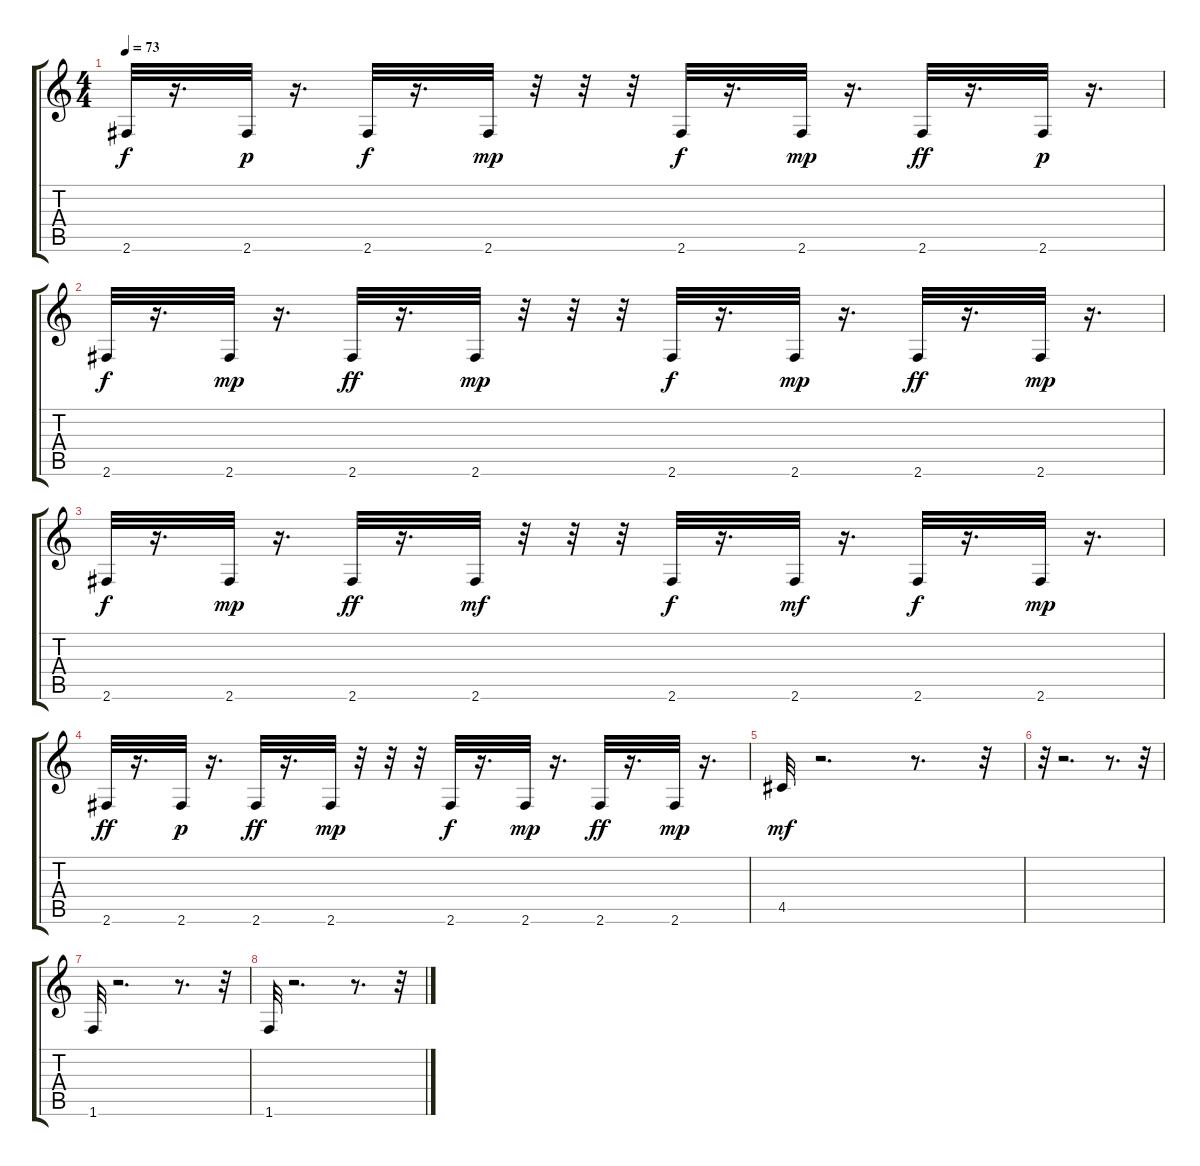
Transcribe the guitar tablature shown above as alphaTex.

\track "" {instrument acousticguitarnylon}
\staff {score tabs}
\tuning (E4 B3 G3 D3 A2 E2) {hide}
\ts (4 4)
\tempo 73
\clef g2
\ks c
2.6.32{dy f} r.16{d} 2.6.32{dy p} r.16{d} 2.6.32{dy f} r.16{d} 2.6.32{dy mp} r.32 r.32 r.32 2.6.32{dy f} r.16{d} 2.6.32{dy mp} r.16{d} 2.6.32{dy ff} r.16{d} 2.6.32{dy p} r.16{d} |
2.6.32{dy f} r.16{d} 2.6.32{dy mp} r.16{d} 2.6.32{dy ff} r.16{d} 2.6.32{dy mp} r.32 r.32 r.32 2.6.32{dy f} r.16{d} 2.6.32{dy mp} r.16{d} 2.6.32{dy ff} r.16{d} 2.6.32{dy mp} r.16{d} |
2.6.32{dy f} r.16{d} 2.6.32{dy mp} r.16{d} 2.6.32{dy ff} r.16{d} 2.6.32{dy mf} r.32 r.32 r.32 2.6.32{dy f} r.16{d} 2.6.32{dy mf} r.16{d} 2.6.32{dy f} r.16{d} 2.6.32{dy mp} r.16{d} |
2.6.32{dy ff} r.16{d} 2.6.32{dy p} r.16{d} 2.6.32{dy ff} r.16{d} 2.6.32{dy mp} r.32 r.32 r.32 2.6.32{dy f} r.16{d} 2.6.32{dy mp} r.16{d} 2.6.32{dy ff} r.16{d} 2.6.32{dy mp} r.16{d} |
4.5.32{dy mf} r.2{d} r.8{d} r.32 |
r.32 r.2{d} r.8{d} r.32 |
1.6.32 r.2{d} r.8{d} r.32 |
1.6.32 r.2{d} r.8{d} r.32
